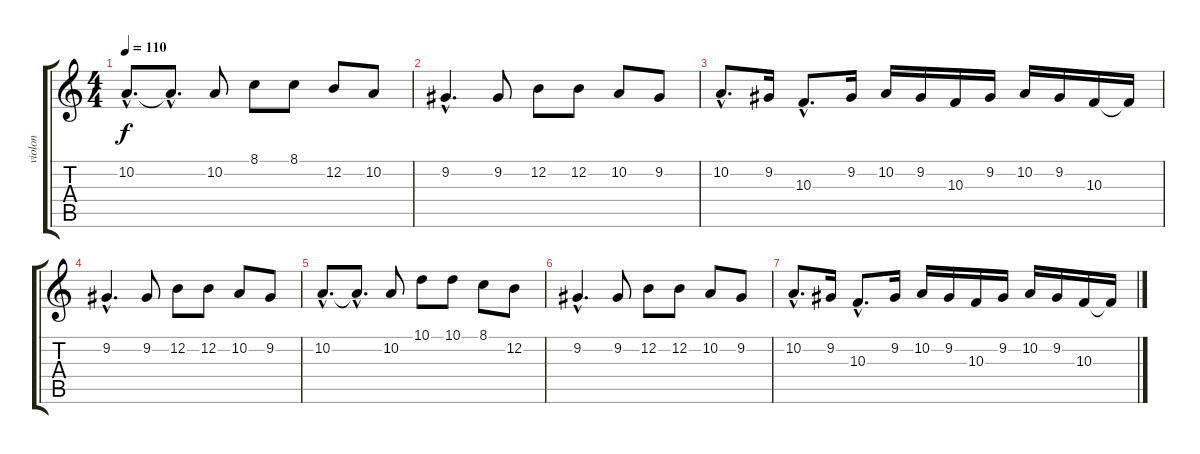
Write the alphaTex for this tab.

\track ("violon" "violon") {instrument stringensemble1}
\staff {score tabs}
\tuning (E4 B3 G3 D3 A2 E2) {hide}
\ts (4 4)
\tempo 110
\clef g2
\ks c
10.2{hac}.8{d dy f} 10.2{hac t}.8{d} 10.2.8 8.1.8 8.1.8 12.2.8 10.2.8 |
9.2{hac}.4{d} 9.2.8 12.2.8 12.2.8 10.2.8 9.2.8 |
10.2{hac}.8{d} 9.2.16 10.3{hac}.8{d} 9.2.16 10.2.16 9.2.16 10.3.16 9.2.16 10.2.16 9.2.16 10.3.16 10.3{t}.16 |
9.2{hac}.4{d} 9.2.8 12.2.8 12.2.8 10.2.8 9.2.8 |
10.2{hac}.8{d} 10.2{hac t}.8{d} 10.2.8 10.1.8 10.1.8 8.1.8 12.2.8 |
9.2{hac}.4{d} 9.2.8 12.2.8 12.2.8 10.2.8 9.2.8 |
10.2{hac}.8{d} 9.2.16 10.3{hac}.8{d} 9.2.16 10.2.16 9.2.16 10.3.16 9.2.16 10.2.16 9.2.16 10.3.16 10.3{t}.16
